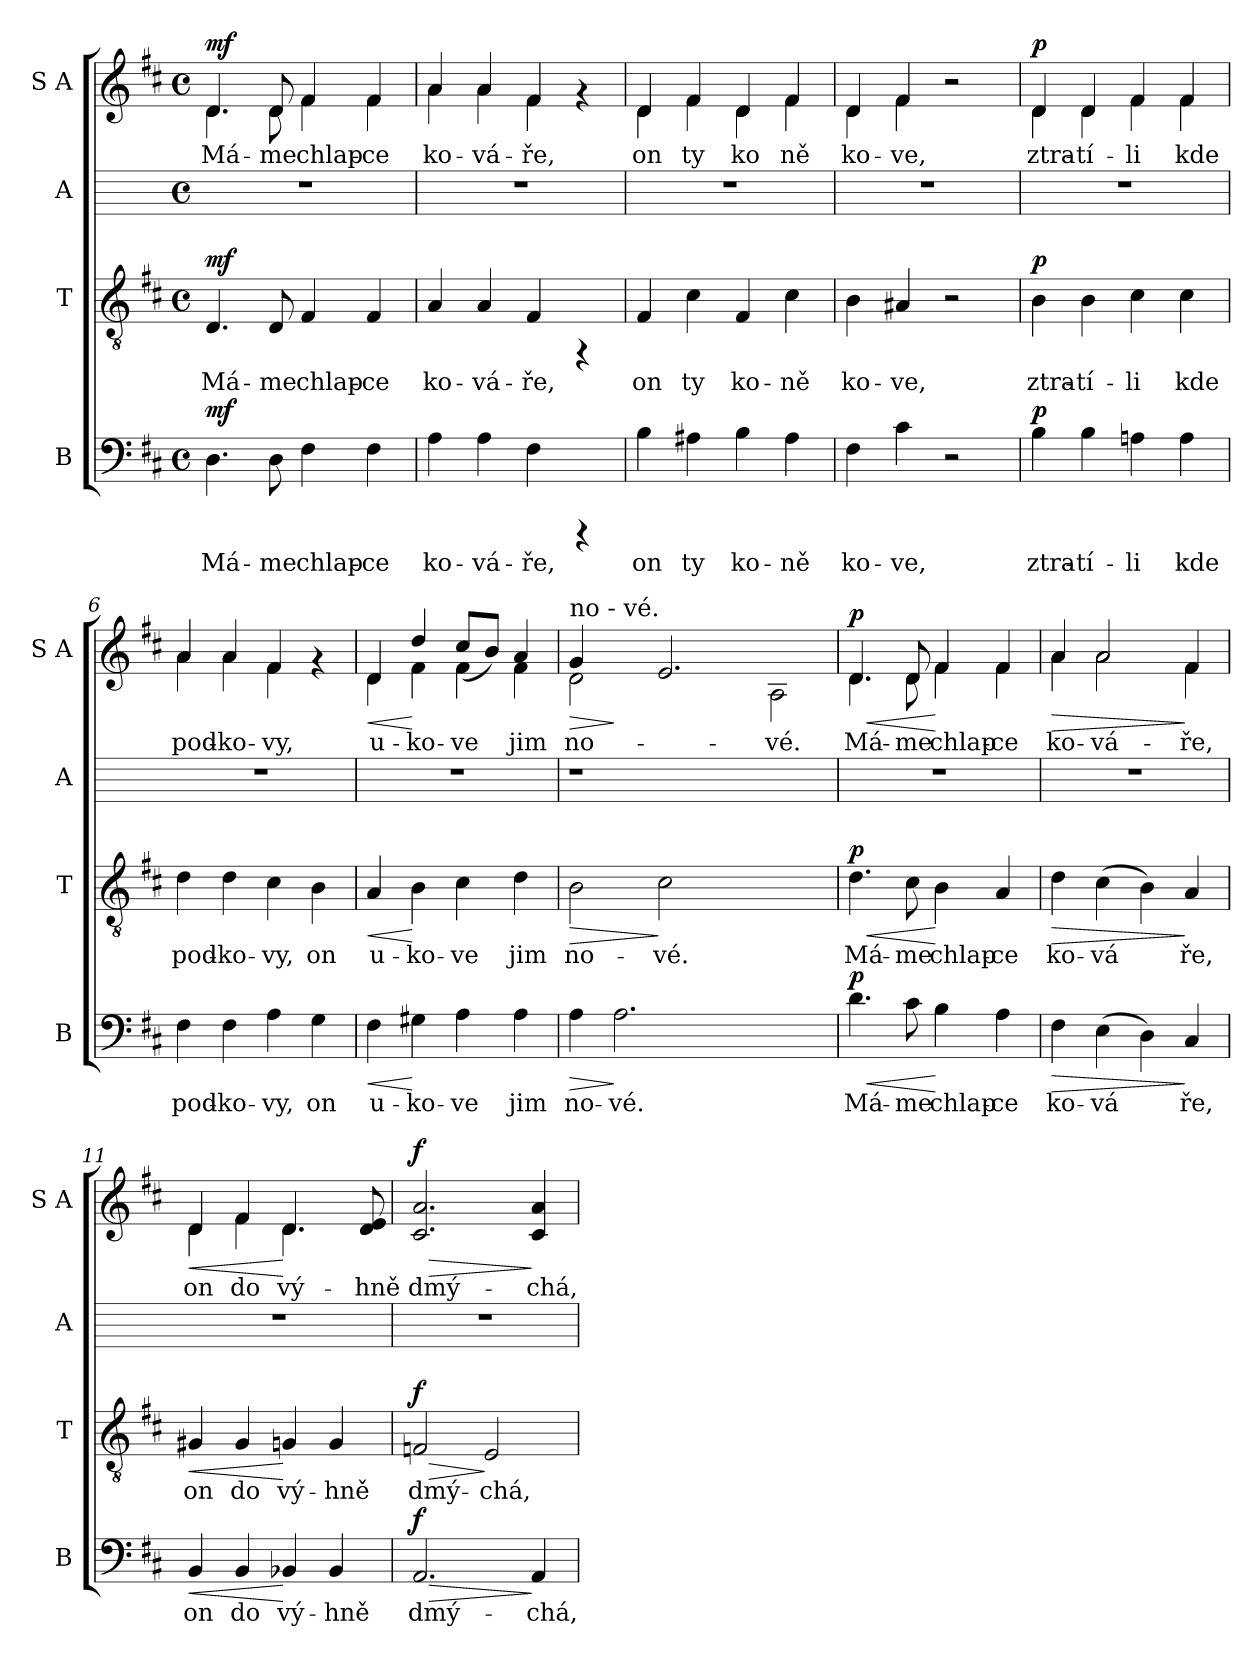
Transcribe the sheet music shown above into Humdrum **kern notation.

**kern	**text	**dynam	**kern	**text	**dynam	**kern	**kern	**text	**dynam
*part4	*part4	*part4	*part3	*part3	*part3	*part2	*part1	*part1	*part1
*staff4	*staff4	*staff4	*staff3	*staff3	*staff3	*staff2	*staff1	*staff1	*staff1
*I"B	*	*	*I"T	*	*	*I"A	*I"S  A	*	*
*I'B	*	*	*I'T	*	*	*I'A	*I'S  A	*	*
!!LO:PB:g=z
*stria5	*	*	*stria5	*	*	*stria5	*stria5	*	*
*clefF4	*	*	*clefGv2	*	*	*	*clefG2	*	*
*k[f#c#]	*	*	*k[f#c#]	*	*	*k[]	*k[f#c#]	*	*
*D:	*	*	*D:	*	*	*C:	*D:	*	*
*M4/4	*	*	*M4/4	*	*	*M4/4	*M4/4	*	*
*met(c)	*	*	*met(c)	*	*	*met(c)	*met(c)	*	*
=1	=1	=1	=1	=1	=1	=1	=1	=1	=1
!	!LO:LY:b:cj	!LO:DY:a	!	!LO:LY:b:cj	!LO:DY:a	!	!	!LO:LY:b:cj	!LO:DY:a
*	*	*	*	*	*	*	*^	*	*
4.D\	Má-	mf	4.D/	Má-	mf	1r	4.d/	4.d\	Má-	mf
!	!LO:LY:b:cj	!	!	!LO:LY:b:cj	!	!	!	!	!LO:LY:b:cj	!
8D\	-me	.	8D/	-me	.	.	8d/	8d\	-me	.
!	!LO:LY:b:cj	!	!	!LO:LY:b:cj	!	!	!	!	!LO:LY:b:cj	!
4F#\	chlap-	.	4F#/	chlap-	.	.	4f#/	4f#\	chlap-	.
!	!LO:LY:b:cj	!	!	!LO:LY:b:cj	!	!	!	!	!LO:LY:b:cj	!
4F#\	-ce	.	4F#/	-ce	.	.	4f#/	4f#\	-ce	.
=2	=2	=2	=2	=2	=2	=2	=2	=2	=2	=2
!	!LO:LY:b:cj	!	!	!LO:LY:b:cj	!	!	!	!	!LO:LY:b:cj	!
4A\	ko-	.	4A/	ko-	.	1r	4a/	4a\	ko-	.
!	!LO:LY:b:cj	!	!	!LO:LY:b:cj	!	!	!	!	!LO:LY:b:cj	!
4A\	-vá-	.	4A/	-vá-	.	.	4a/	4a\	-vá-	.
!	!LO:LY:b:cj	!	!	!LO:LY:b:cj	!	!	!	!	!LO:LY:b:cj	!
4F#\	-ře,	.	4F#/	-ře,	.	.	4f#/	4f#\	-ře,	.
4rCCC	.	.	4rFF	.	.	.	4rf	4ryy	.	.
=3	=3	=3	=3	=3	=3	=3	=3	=3	=3	=3
!	!LO:LY:b:cj	!	!	!LO:LY:b:cj	!	!	!	!	!LO:LY:b:cj	!
4B\	on	.	4F#/	on	.	1r	4d/	4d\	on	.
!	!LO:LY:b:cj	!	!	!LO:LY:b:cj	!	!	!	!	!LO:LY:b:cj	!
4A#X\	ty	.	4c#\	ty	.	.	4f#/	4f#\	ty	.
!	!LO:LY:b:cj	!	!	!LO:LY:b:cj	!	!	!	!	!LO:LY:b:cj	!
4B\	ko-	.	4F#/	ko-	.	.	4d/	4d\	ko	.
!	!LO:LY:b:cj	!	!	!LO:LY:b:cj	!	!	!	!	!LO:LY:b:cj	!
4A#\	-ně	.	4c#\	-ně	.	.	4f#/	4f#\	ně	.
=4	=4	=4	=4	=4	=4	=4	=4	=4	=4	=4
!	!LO:LY:b:cj	!	!	!LO:LY:b:cj	!	!	!	!	!LO:LY:b:cj	!
4F#\	ko-	.	4B\	ko-	.	1r	4d/	4d\	ko-	.
!	!LO:LY:b:cj	!	!	!LO:LY:b:cj	!	!	!	!	!LO:LY:b:cj	!
4c#\	-ve,	.	4A#X/	-ve,	.	.	4f#/	4f#\	-ve,	.
2r	.	.	2r	.	.	.	2r	2ryy	.	.
=5	=5	=5	=5	=5	=5	=5	=5	=5	=5	=5
!	!LO:LY:b:cj	!LO:DY:a	!	!LO:LY:b:cj	!LO:DY:a	!	!	!	!LO:LY:b:cj	!LO:DY:a
4B\	ztra-	p	4B\	ztra-	p	1r	4d/	4d\	ztra-	p
!	!LO:LY:b:cj	!	!	!LO:LY:b:cj	!	!	!	!	!LO:LY:b:cj	!
4B\	-tí-	.	4B\	-tí-	.	.	4d/	4d\	-tí-	.
!	!LO:LY:b:cj	!	!	!LO:LY:b:cj	!	!	!	!	!LO:LY:b:cj	!
4An\	-li	.	4c#\	-li	.	.	4f#/	4f#\	-li	.
!	!LO:LY:b:cj	!	!	!LO:LY:b:cj	!	!	!	!	!LO:LY:b:cj	!
4A\	kde	.	4c#\	kde	.	.	4f#/	4f#\	kde	.
=6	=6	=6	=6	=6	=6	=6	=6	=6	=6	=6
!	!LO:LY:b:cj	!	!	!LO:LY:b:cj	!	!	!	!	!LO:LY:b:cj	!
4F#\	pod-	.	4d\	pod-	.	1r	4a/	4a\	pod-	.
!	!LO:LY:b:cj	!	!	!LO:LY:b:cj	!	!	!	!	!LO:LY:b:cj	!
4F#\	-ko-	.	4d\	-ko-	.	.	4a/	4a\	-ko-	.
!	!LO:LY:b:cj	!	!	!LO:LY:b:cj	!	!	!	!	!LO:LY:b:cj	!
4A\	-vy,	.	4c#\	-vy,	.	.	4f#/	4f#\	-vy,	.
!	!LO:LY:b:cj	!	!	!LO:LY:b:cj	!	!	!	!	!	!
4G\	on	.	4B\	on	.	.	4rf	4ryy	.	.
!!LO:LB:g=z	!!
=7	=7	=7	=7	=7	=7	=7	=7	=7	=7	=7
!	!LO:LY:b:cj	!LO:HP:b	!	!LO:LY:b:cj	!LO:HP:b	!	!	!	!LO:LY:b:cj	!LO:HP:b
4F#\	u-	<	4A/	u-	<	1r	4d/	4d\	u-	<
!	!LO:LY:b:cj	!	!	!LO:LY:b:cj	!	!	!	!	!LO:LY:b:cj	!
4G#X\	-ko-	[	4B\	-ko-	[	.	4dd/	4f#\	-ko-	[
!	!LO:LY:b:cj	!	!	!LO:LY:b:cj	!	!	!	!	!LO:LY:b:cj	!
4A\	-ve	.	4c#\	-ve	.	.	4f#\	(>8cc#/L	-ve	.
!	!	!	!	!	!	!	!	!	!LO:LY:b:cj	!
.	.	.	.	.	.	.	.	8b/J)	.	.
!	!LO:LY:b:cj	!	!	!LO:LY:b:cj	!	!	!	!	!LO:LY:b:cj	!
4A\	jim	.	4d\	jim	.	.	4a/	4f#\	jim	.
=8	=8	=8	=8	=8	=8	=8	=8	=8	=8	=8
!	!	!	!	!	!	!	!LO:TX:a:t=no - vé.	!	!	!
!	!LO:LY:b:cj	!LO:HP:b	!	!LO:LY:b:cj	!LO:HP:b	!	!	!	!LO:LY:b:cj	!LO:HP:b
4A\	no-	>	2B\	no-	>	1r	2d\	4g/	no-	>
!	!LO:LY:b:cj	!	!	!	!	!	!	!	!	!
2.A\	-vé.	]	.	.	.	.	.	1.ryy	.	]
!	!	!	!	!LO:LY:b:cj	!	!	!	!	!	!
.	.	.	2c#\	-vé.	]	.	2.e/	.	.	.
2.ryy	.	.	2.ryy	.	.	2.ryy	.	.	.	.
!	!	!	!	!	!	!	!	!	!LO:LY:b:cj	!
.	.	.	.	.	.	.	2A\	.	-vé.	.
=9	=9	=9	=9	=9	=9	=9	=9	=9	=9	=9
!	!LO:LY:b:cj	!LO:HP:b	!	!LO:LY:b:cj	!LO:HP:b	!	!	!	!LO:LY:b:cj	!LO:HP:b
!	!	!LO:DY:n=1:a	!	!	!LO:DY:n=1:a	!	!	!	!	!LO:DY:n=1:a
4.d\	Má-	< p	4.d\	Má-	< p	1r	4.d/	4.d\	Má-	< p
!	!LO:LY:b:cj	!	!	!LO:LY:b:cj	!	!	!	!	!LO:LY:b:cj	!
8c#\	-me	.	8c#\	-me	.	.	8d/	8d\	-me	.
!	!LO:LY:b:cj	!	!	!LO:LY:b:cj	!	!	!	!	!LO:LY:b:cj	!
4B\	chlap-	[	4B\	chlap-	[	.	4f#/	4f#\	chlap-	[
!	!LO:LY:b:cj	!	!	!LO:LY:b:cj	!	!	!	!	!LO:LY:b:cj	!
4A\	-ce	.	4A/	-ce	.	.	4f#/	4f#\	-ce	.
=10	=10	=10	=10	=10	=10	=10	=10	=10	=10	=10
!	!LO:LY:b:cj	!LO:HP:b	!	!LO:LY:b:cj	!LO:HP:b	!	!	!	!LO:LY:b:cj	!LO:HP:b
4F#\	ko-	>	4d\	ko-	>	1r	4a/	4a\	ko-	>
!	!LO:LY:b:cj	!	!	!LO:LY:b:cj	!	!	!	!	!LO:LY:b:cj	!
(>4E\	-vá-	.	(>4c#\	-vá-	.	.	2a/	2a\	-vá-	.
!	!LO:LY:b:cj	!	!	!LO:LY:b:cj	!	!	!	!	!	!
4D\)	--	.	4B\)	--	.	.	.	.	.	.
!	!LO:LY:b:cj	!	!	!LO:LY:b:cj	!	!	!	!	!LO:LY:b:cj	!
4C#/	-ře,	]	4A/	-ře,	]	.	4f#/	4f#\	-ře,	]
=11	=11	=11	=11	=11	=11	=11	=11	=11	=11	=11
!	!LO:LY:b:cj	!LO:HP:b	!	!LO:LY:b:cj	!LO:HP:b	!	!	!	!LO:LY:b:cj	!LO:HP:b
4BB/	on	<	4G#X/	on	<	1r	4d/	4d\	on	<
!	!LO:LY:b:cj	!	!	!LO:LY:b:cj	!	!	!	!	!LO:LY:b:cj	!
4BB/	do	.	4G#/	do	.	.	4f#/	4f#\	do	.
!	!LO:LY:b:cj	!	!	!LO:LY:b:cj	!	!	!	!	!LO:LY:b:cj	!
4BB-X/	vý-	[	4Gn/	vý-	[	.	4.d/	4.d\	vý-	[
!	!LO:LY:b:cj	!	!	!LO:LY:b:cj	!	!	!	!	!	!
4BB-/	-hně	.	4G/	-hně	.	.	.	.	.	.
!	!	!	!	!	!	!	!	!	!LO:LY:b:cj	!
.	.	.	.	.	.	.	8d/ 8e/	8ryy	-hně	.
!!LO:LB:g=z
=12	=12	=12	=12	=12	=12	=12	=12	=12	=12	=12
!	!LO:LY:b:cj	!LO:HP:b	!	!LO:LY:b:cj	!LO:HP:b	!	!	!	!LO:LY:b:cj	!LO:HP:b
!	!	!LO:DY:n=1:a	!	!	!LO:DY:n=1:a	!	!	!	!	!LO:DY:n=1:a
*	*	*	*	*	*	*	*v	*v	*	*
2.AA/	dmý-	> f	2Fn/	dmý-	> f	1r	2.a/ 2.c#/	dmý-	> f
!	!	!	!	!LO:LY:b:cj	!	!	!	!	!
.	.	.	2E/	-chá,	]	.	.	.	.
!	!LO:LY:b:cj	!	!	!	!	!	!	!LO:LY:b:cj	!
4AA/	-chá,	]	.	.	.	.	4a/ 4c#/	-chá,	]
=	=	=	=	=	=	=	=	=	=
*-	*-	*-	*-	*-	*-	*-	*-	*-	*-
